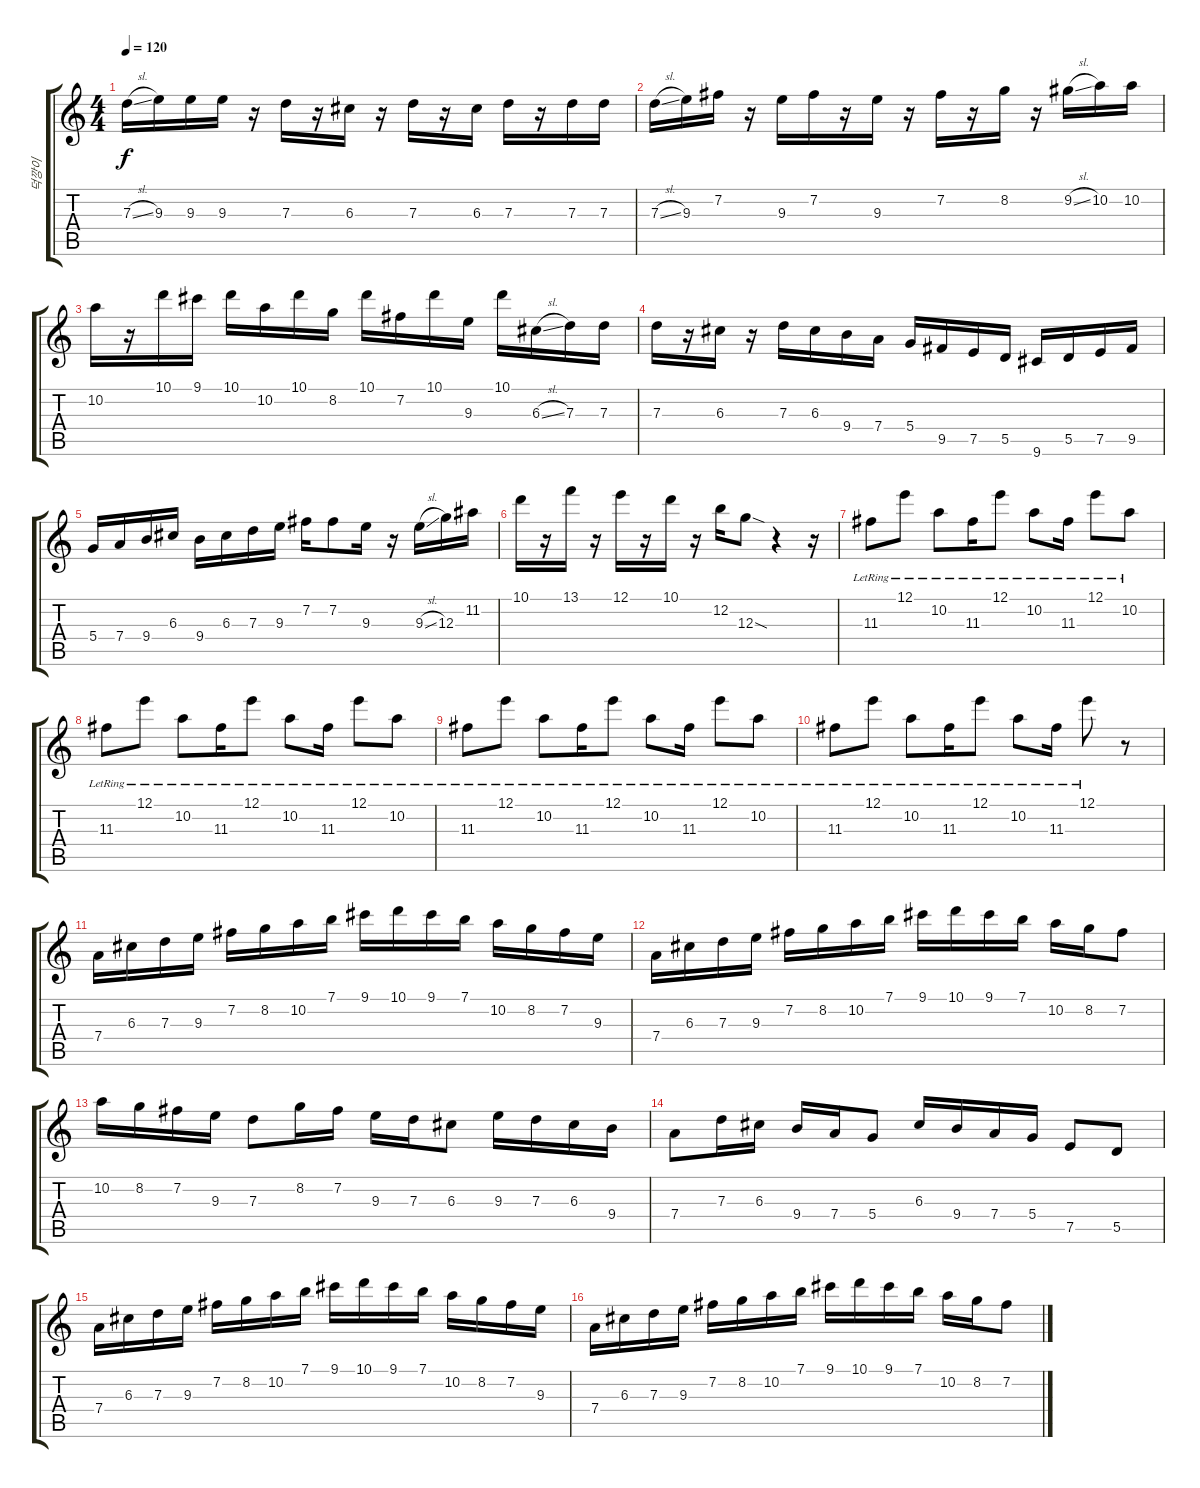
\track ("덕깡이" "덕깡이") {instrument acousticguitarsteel}
\staff {score tabs}
\tuning (E4 B3 G3 D3 A2 E2) {hide}
\ts (4 4)
\tempo 120
\clef g2
\ks c
7.3{sl}.16{dy f} 9.3.16 9.3.16 9.3.16 r.16 7.3.16 r.16 6.3.16 r.16 7.3.16 r.16 6.3.16 7.3.16 r.16 7.3.16 7.3.16 |
7.3{sl}.16 9.3.16 7.2.16 r.16 9.3.16 7.2.16 r.16 9.3.16 r.16 7.2.16 r.16 8.2.16 r.16 9.2{sl}.16 10.2.16 10.2.16 |
10.2.16 r.16 10.1.16 9.1.16 10.1.16 10.2.16 10.1.16 8.2.16 10.1.16 7.2.16 10.1.16 9.3.16 10.1.16 6.3{sl}.16 7.3.16 7.3.16 |
7.3.16 r.16 6.3.16 r.16 7.3.16 6.3.16 9.4.16 7.4.16 5.4.16 9.5.16 7.5.16 5.5.16 9.6.16 5.5.16 7.5.16 9.5.16 |
5.4.16 7.4.16 9.4.16 6.3.16 9.4.16 6.3.16 7.3.16 9.3.16 7.2.16 7.2.8 9.3.16 r.16 9.3{sl}.16 12.3.16 11.2.16 |
10.1.16 r.16 13.1.16 r.16 12.1.16 r.16 10.1.16 r.16 12.2.16 12.3{sod}.8 r.4 r.16 |
11.3{lr}.8 12.1{lr}.8 10.2{lr}.8 11.3{lr}.16 12.1{lr}.8 10.2{lr}.8 11.3{lr}.16 12.1{lr}.8 10.2{lr}.8 |
11.3{lr}.8 12.1{lr}.8 10.2{lr}.8 11.3{lr}.16 12.1{lr}.8 10.2{lr}.8 11.3{lr}.16 12.1{lr}.8 10.2{lr}.8 |
11.3{lr}.8 12.1{lr}.8 10.2{lr}.8 11.3{lr}.16 12.1{lr}.8 10.2{lr}.8 11.3{lr}.16 12.1{lr}.8 10.2{lr}.8 |
11.3{lr}.8 12.1{lr}.8 10.2{lr}.8 11.3{lr}.16 12.1{lr}.8 10.2{lr}.8 11.3{lr}.16 12.1{lr}.8 r.8 |
7.4.16 6.3.16 7.3.16 9.3.16 7.2.16 8.2.16 10.2.16 7.1.16 9.1.16 10.1.16 9.1.16 7.1.16 10.2.16 8.2.16 7.2.16 9.3.16 |
7.4.16 6.3.16 7.3.16 9.3.16 7.2.16 8.2.16 10.2.16 7.1.16 9.1.16 10.1.16 9.1.16 7.1.16 10.2.16 8.2.16 7.2.8 |
10.2.16 8.2.16 7.2.16 9.3.16 7.3.8 8.2.16 7.2.16 9.3.16 7.3.16 6.3.8 9.3.16 7.3.16 6.3.16 9.4.16 |
7.4.8 7.3.16 6.3.16 9.4.16 7.4.16 5.4.8 6.3.16 9.4.16 7.4.16 5.4.16 7.5.8 5.5.8 |
7.4.16 6.3.16 7.3.16 9.3.16 7.2.16 8.2.16 10.2.16 7.1.16 9.1.16 10.1.16 9.1.16 7.1.16 10.2.16 8.2.16 7.2.16 9.3.16 |
7.4.16 6.3.16 7.3.16 9.3.16 7.2.16 8.2.16 10.2.16 7.1.16 9.1.16 10.1.16 9.1.16 7.1.16 10.2.16 8.2.16 7.2.8
